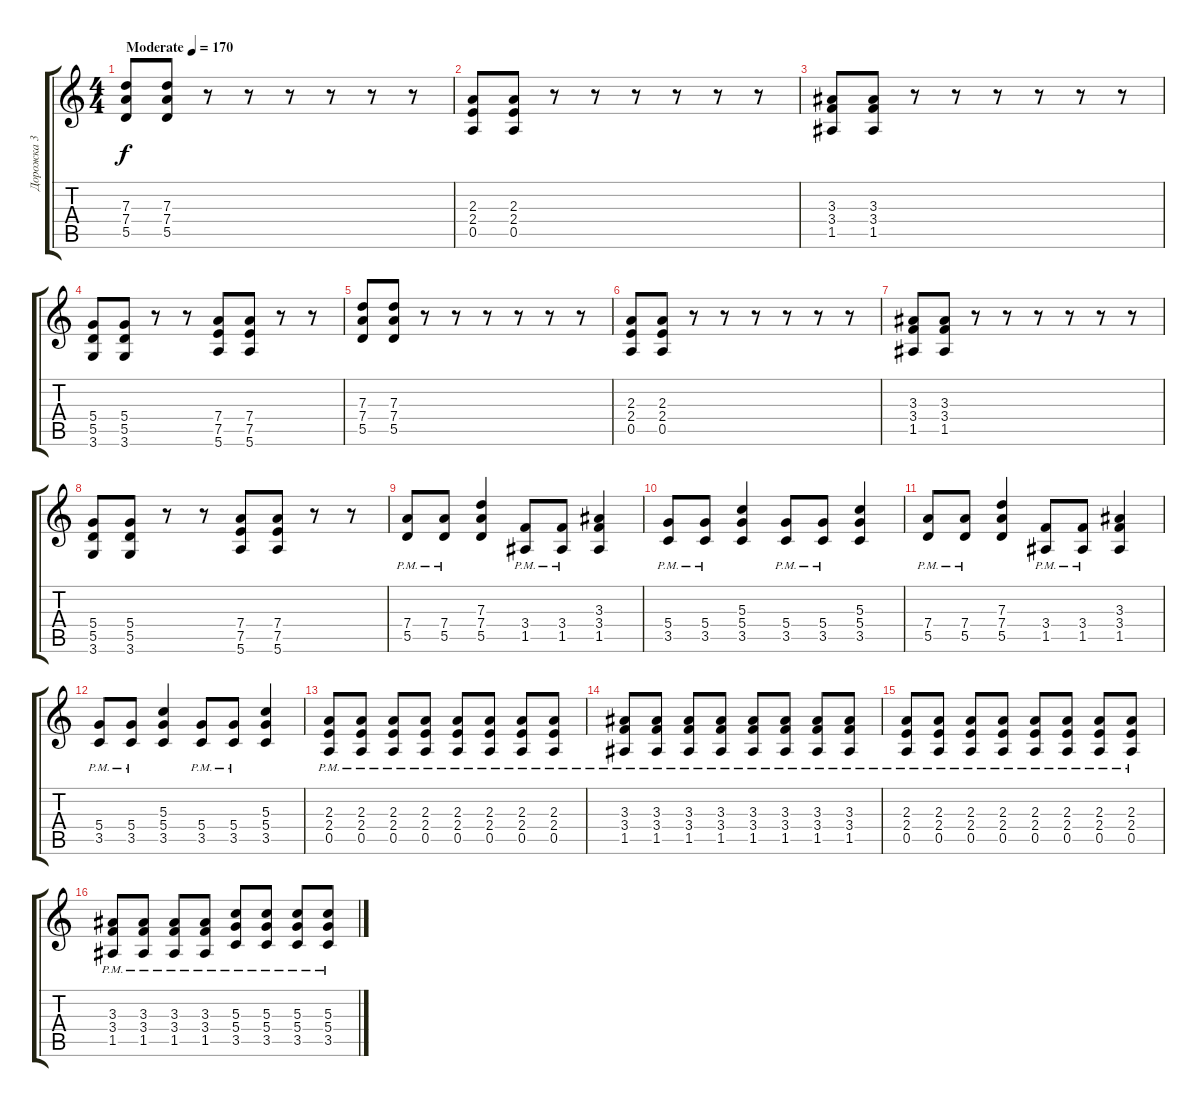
\track ("Дорожка 3" "Дорожка 3") {instrument overdrivenguitar}
\staff {score tabs}
\tuning (E4 B3 G3 D3 A2 E2) {hide}
\ts (4 4)
\tempo (170 "Moderate")
\clef g2
\ks c
(7.3 7.4 5.5).8{dy f instrument overdrivenguitar} (7.3 7.4 5.5).8 r.8 r.8 r.8 r.8 r.8 r.8 |
(2.3 2.4 0.5).8 (2.3 2.4 0.5).8 r.8 r.8 r.8 r.8 r.8 r.8 |
(3.3 3.4 1.5).8 (3.3 3.4 1.5).8 r.8 r.8 r.8 r.8 r.8 r.8 |
(5.4 5.5 3.6).8 (5.4 5.5 3.6).8 r.8 r.8 (7.4 7.5 5.6).8 (7.4 7.5 5.6).8 r.8 r.8 |
(7.3 7.4 5.5).8 (7.3 7.4 5.5).8 r.8 r.8 r.8 r.8 r.8 r.8 |
(2.3 2.4 0.5).8 (2.3 2.4 0.5).8 r.8 r.8 r.8 r.8 r.8 r.8 |
(3.3 3.4 1.5).8 (3.3 3.4 1.5).8 r.8 r.8 r.8 r.8 r.8 r.8 |
(5.4 5.5 3.6).8 (5.4 5.5 3.6).8 r.8 r.8 (7.4 7.5 5.6).8 (7.4 7.5 5.6).8 r.8 r.8 |
(7.4{pm} 5.5{pm}).8 (7.4{pm} 5.5{pm}).8 (7.3 7.4 5.5).4 (3.4{pm} 1.5{pm}).8 (3.4{pm} 1.5{pm}).8 (3.3 3.4 1.5).4 |
(5.4{pm} 3.5{pm}).8 (5.4{pm} 3.5{pm}).8 (5.3 5.4 3.5).4 (5.4{pm} 3.5{pm}).8 (5.4{pm} 3.5{pm}).8 (5.3 5.4 3.5).4 |
(7.4{pm} 5.5{pm}).8 (7.4{pm} 5.5{pm}).8 (7.3 7.4 5.5).4 (3.4{pm} 1.5{pm}).8 (3.4{pm} 1.5{pm}).8 (3.3 3.4 1.5).4 |
(5.4{pm} 3.5{pm}).8 (5.4{pm} 3.5{pm}).8 (5.3 5.4 3.5).4 (5.4{pm} 3.5{pm}).8 (5.4{pm} 3.5{pm}).8 (5.3 5.4 3.5).4 |
(2.3{pm} 2.4{pm} 0.5{pm}).8 (2.3{pm} 2.4{pm} 0.5{pm}).8 (2.3{pm} 2.4{pm} 0.5{pm}).8 (2.3{pm} 2.4{pm} 0.5{pm}).8 (2.3{pm} 2.4{pm} 0.5{pm}).8 (2.3{pm} 2.4{pm} 0.5{pm}).8 (2.3{pm} 2.4{pm} 0.5{pm}).8 (2.3{pm} 2.4{pm} 0.5{pm}).8 |
(3.3{pm} 3.4{pm} 1.5{pm}).8 (3.3{pm} 3.4{pm} 1.5{pm}).8 (3.3{pm} 3.4{pm} 1.5{pm}).8 (3.3{pm} 3.4{pm} 1.5{pm}).8 (3.3{pm} 3.4{pm} 1.5{pm}).8 (3.3{pm} 3.4{pm} 1.5{pm}).8 (3.3{pm} 3.4{pm} 1.5{pm}).8 (3.3{pm} 3.4{pm} 1.5{pm}).8 |
(2.3{pm} 2.4{pm} 0.5{pm}).8 (2.3{pm} 2.4{pm} 0.5{pm}).8 (2.3{pm} 2.4{pm} 0.5{pm}).8 (2.3{pm} 2.4{pm} 0.5{pm}).8 (2.3{pm} 2.4{pm} 0.5{pm}).8 (2.3{pm} 2.4{pm} 0.5{pm}).8 (2.3{pm} 2.4{pm} 0.5{pm}).8 (2.3{pm} 2.4{pm} 0.5{pm}).8 |
(3.3{pm} 3.4{pm} 1.5{pm}).8 (3.3{pm} 3.4{pm} 1.5{pm}).8 (3.3{pm} 3.4{pm} 1.5{pm}).8 (3.3{pm} 3.4{pm} 1.5{pm}).8 (5.3{pm} 5.4{pm} 3.5{pm}).8 (5.3{pm} 5.4{pm} 3.5{pm}).8 (5.3{pm} 5.4{pm} 3.5{pm}).8 (5.3{pm} 5.4{pm} 3.5{pm}).8
